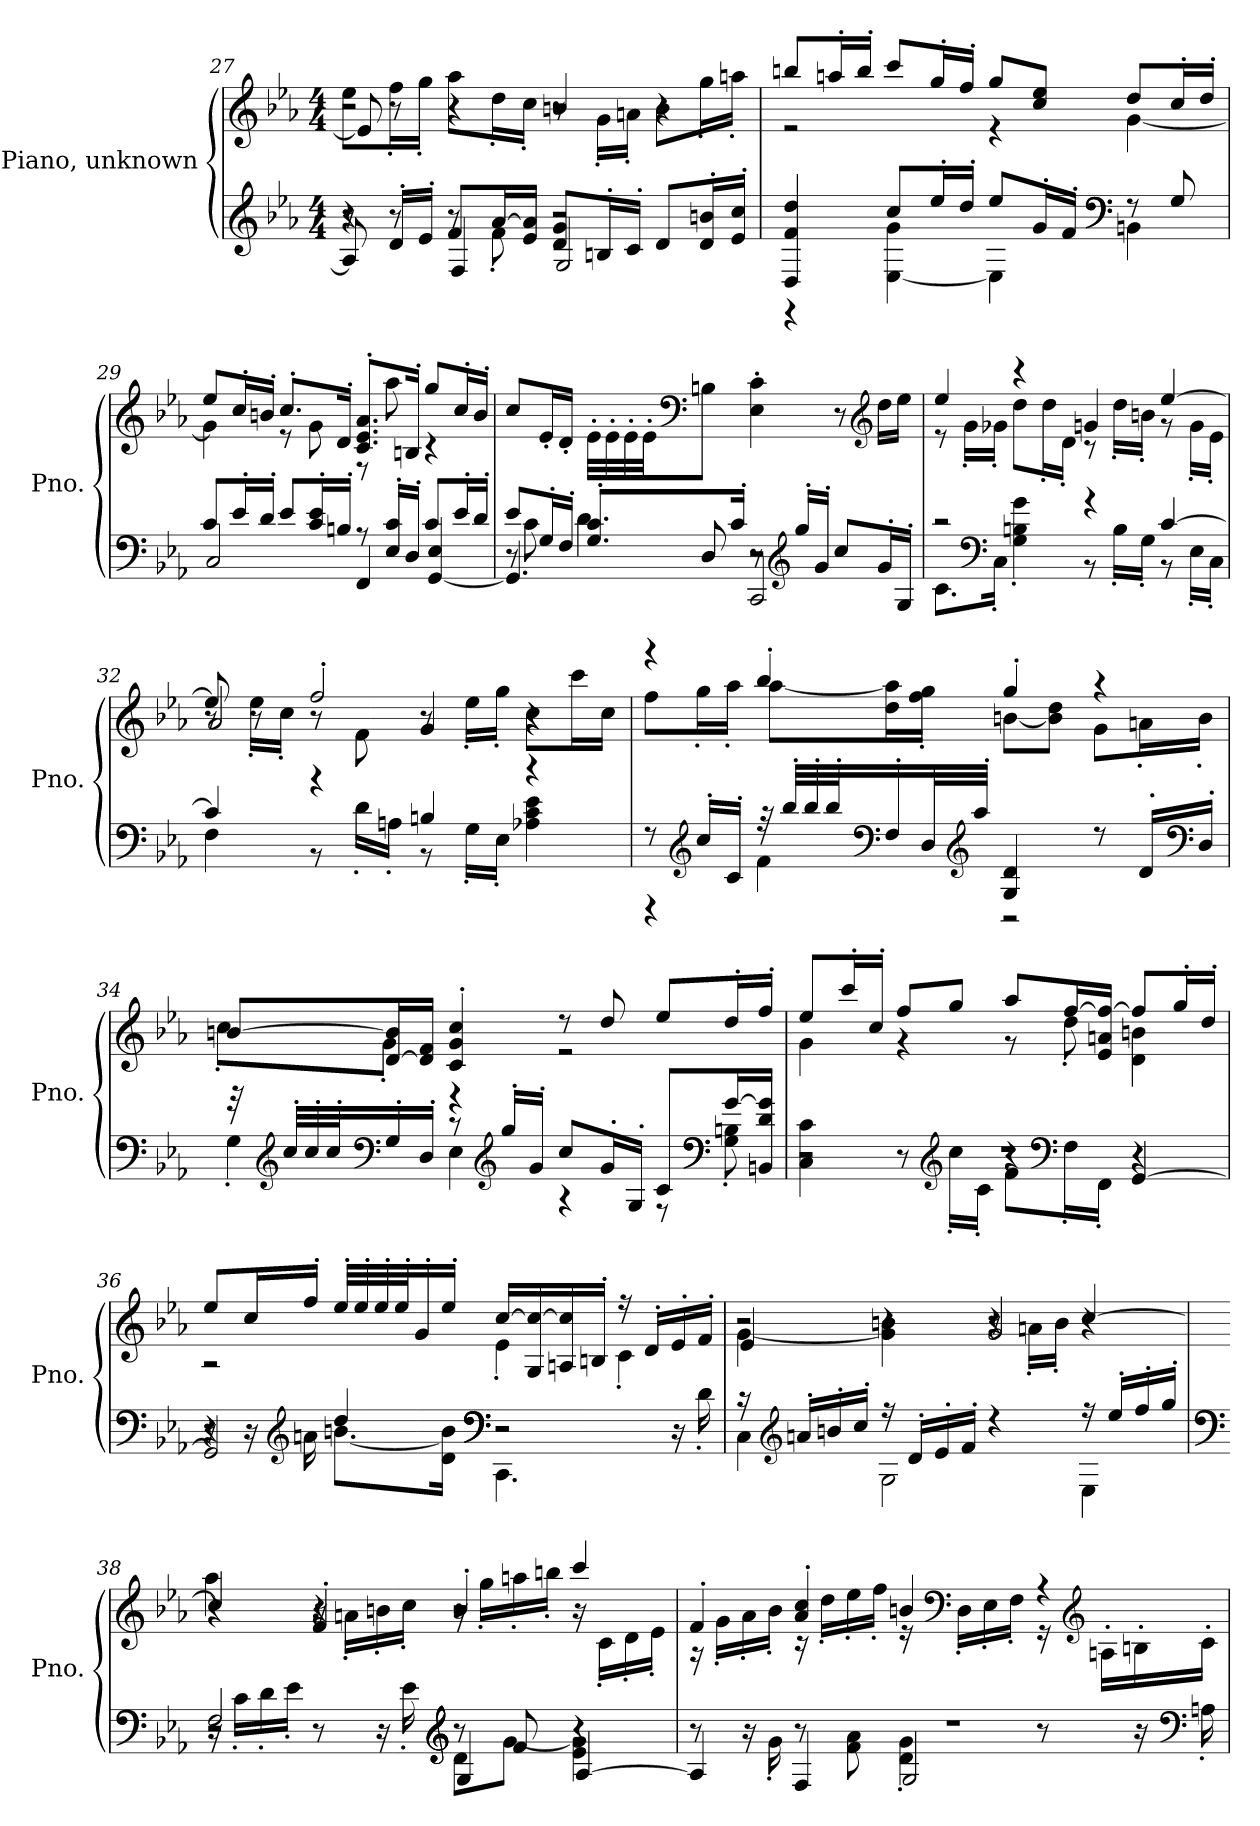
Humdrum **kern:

**kern	**kern
*part1	*part1
*staff2	*staff1
*I"Piano, unknown	*
*I'Pno.	*
!!LO:LB:g=z
*clefG2	*clefG2
*k[b-e-a-]	*k[b-e-a-]
*M4/4	*M4/4
=27	=27
*^	*^
*	*^	*	*^
8r	4r	8A-/]	2r	8ee-\L	8e-/]
16d'/LL	.	8r	.	16ff'\L	8r
16e-'/JJ	.	.	.	16gg'\JJ	.
8f/L	8r	4F/	.	8aa-\L	4r
[16a-/L	8f'\	.	.	16dd'\L	.
16e-/ 16a-/]JJ	.	.	.	16cc'\JJ	.
8d/ 8g/L	2r	2G/	4bn/	8r	2r
16Bn'/L	.	.	.	16g'\LL	.
16c'/JJ	.	.	.	16an'\JJ	.
8d/L	.	.	4r	8b\L	.
16d/' 16bn/'L	.	.	.	16gg'\L	.
16e-/' 16cc/'JJ	.	.	.	16aan'\JJ	.
*	*v	*v	*	*	*
*	*	*	*v	*v
=28	=28	=28	=28
4D/ 4f/ 4dd/	4r	8bbn/L	2r
.	.	16aan'/L	.
.	.	16bb'/JJ	.
8cc/L	[4E-\ 4g\	8ccc/L	.
16ee-'/L	.	16gg'/L	.
16dd'/JJ	.	16ff'/JJ	.
8ee-/L	4E-\]	8gg/L	4r
16g'/L	.	8cc/ 8ee-/J	.
16f'/JJ	.	.	.
*clefF4	*	*	*
8r	4BBn\	8dd/L	[4g\
8G/	.	16cc'/L	.
.	.	16dd'/JJ	.
!!LO:LB:g=z	!!
=29	=29	=29	=29
8c/L	2C/	8ee-/L	4g\]
16e-'/L	.	16cc'/L	.
16d'/JJ	.	16bn'/JJ	.
8e-/L	.	8.cc'/L	8r
16c/' 16e-/'L	.	.	8g\
16Bn'/JJ	.	16d'/Jk	.
8r	4FF/	8.c/' 8.e-/' 8.a-/'L	8r
16E-/' 16c/'LL	.	.	8aa-\
16D'/JJ	.	16Bn'/Jk	.
8c/L	[4GG/ 4E-/	8gg/L	4r
16e-'/L	.	16cc'/L	.
16d'/JJ	.	16b'/JJ	.
*	*	*v	*v
=30	=30	=30
*	*^	*
8e-/L	8r	4.GG/]	8cc/L
16G'/L	8c\	.	16e-'/L
16F'/JJ	.	.	16d'/JJ
8.G/' 8.c/'L	4d\	.	32e-'\LLL
.	.	.	32e-'\
.	.	.	32e-'\
.	.	.	32e-'\JJ
*	*	*	*clefF4
.	.	8D/	8Bn\J
16c'/Jk	.	.	.
8r	2r	2CC/	4E-\' 4c\'
*clefG2	*	*	*
16gg'/LL	.	.	.
16g'/JJ	.	.	.
8cc/L	.	.	8r
*	*	*	*clefG2
16g'/L	.	.	16dd\LL
16G'/JJ	.	.	16ee-\JJ
*	*v	*v	*
!!LO:LB:g=z
=31	=31	=31
*	*	*^
2r	8.c\L	4ee-/	8r
.	.	.	16g'\LL
*clefF4	*	*	*
.	16C'\Jk	.	16g-X'\JJ
.	4G\' 4Bn\' 4g\'	4r	8dd\L
.	.	.	16dd'\L
.	.	.	16d'\JJ
4r	8r	4gn/	8r
.	16B'\LL	.	16dd'\LL
.	16G'\JJ	.	16bn'\JJ
[4c/	8r	[4ee-/	8r
.	16E-'\LL	.	16g'\LL
.	16C'\JJ	.	16e-'\JJ
=32	=32	=32	=32
*	*	*	*^
4c/]	4F\	8ee-/]	8r	2a-/
.	.	8r	16ee-'\LL	.
.	.	.	16cc'\JJ	.
4r	8r	2ff'/	8r	.
.	16d'\LL	.	8f\	.
.	16An'\JJ	.	.	.
4Bn/	8r	.	8r	4g/
.	16G'\LL	.	16ee-'\LL	.
.	16E-'\JJ	.	16gg'\JJ	.
4r	4A-X\ 4c\ 4e-\	4r	8cc\L	4r
.	.	.	16ccc\L	.
.	.	.	16cc\JJ	.
*	*	*	*v	*v
!!LO:PB:g=z
=33	=33	=33	=33
8r	4r	4r	8ff\L
*clefG2	*	*	*
16cc'/LL	.	.	16gg'\L
16c'/JJ	.	.	16aa-'\JJ
32r	4f\	4bb-'/	[8aa-\L
32bb-'/LLL	.	.	.
32bb-'/	.	.	.
32bb-'/J	.	.	.
*clefF4	*	*	*
16F'/	.	.	16dd\ 16aa-\]L
32D/L	.	.	16ff\' 16gg\'JJ
*clefG2	*	*	*
32aa-'/JJJ	.	.	.
4G/ 4d/	2r	4gg'/	[8bn\L
.	.	.	8b\] 8dd\J
8r	.	4r	8g\L
16d'/LL	.	.	16an'\L
*clefF4	*	*	*
16D'/JJ	.	.	16b'\JJ
!!LO:LB:g=z	!!
=34	=34	=34	=34
32r	4G'\	[8bn/L	8cc'\L
*clefG2	*	*	*
32cc'/LLL	.	.	.
32cc'/	.	.	.
32cc'/J	.	.	.
*clefF4	*	*	*
16G'/	.	[16d/ 16b/]L	8g'\J
16D'/JJ	.	16d/] 16f/JJ	.
8r	4E-\	4c/' 4g/' 4cc/'	4r
*clefG2	*	*	*
16gg'/LL	.	.	.
16g'/JJ	.	.	.
8cc/L	4r	8r	2r
16g'/L	.	8dd/	.
16G'/JJ	.	.	.
8c/L	8r	8ee-/L	.
*clefF4	*	*	*
[16g/L	8G\' 8Bn\'	16dd'/L	.
16BBn/ 16d/ 16g/]JJ	.	16ff'/JJ	.
=35	=35	=35	=35
*	*^	*	*
1r	4C\ 4c\	2r	8ee-/L	4g\
.	.	.	16ccc'/L	.
.	.	.	16cc'/JJ	.
.	8r	.	8ff/L	4r
*clefG2	*	*	*	*
.	16cc'\LL	.	8gg/J	.
.	16c'\JJ	.	.	.
.	8f\L	4r	8aa-/L	8r
*clefF4	*	*	*	*
.	16F'\L	.	[16ff/L	8dd'\
.	16FF'\JJ	.	16e-/ 16an/ 16ff/_JJ	.
.	4r	[4GG/	8ff/L]	4d\ 4bn\
.	.	.	16gg'/L	.
.	.	.	16dd'/JJ	.
!!LO:LB:g=z	!!
=36	=36	=36	=36	=36
4r	8r	2GG/]	8ee-/L	2r
.	16r	.	16cc/L	.
*clefG2	*	*	*	*
.	16an\	.	16ff'/JJ	.
4dd/	[8.bn\L	.	32ee-'/LLL	.
.	.	.	32ee-'/	.
.	.	.	32ee-'/	.
.	.	.	32ee-'/J	.
.	.	.	16g'/	.
.	16d\ 16b\]Jk	.	16ee-'/JJ	.
*clefF4	*	*	*	*
2r	4.CC\	2r	[16cc/LL	4e-'\
.	.	.	16G/ 16cc/_	.
.	.	.	16An/ 16cc/]	.
.	.	.	16Bn'/JJ	.
.	.	.	16r	4c'\
.	.	.	16d'/LL	.
.	16r	.	16e-'/	.
.	16d'\	.	16f'/JJ	.
*	*v	*v	*	*
=37	=37	=37	=37
*	*	*	*^
16r	4C\	2r	[4g\	4e-/
*clefG2	*	*	*	*
16an'/LL	.	.	.	.
16bn'/	.	.	.	.
16cc'/JJ	.	.	.	.
16r	2G\	.	4g\] 4bn\	4r
16d'/LL	.	.	.	.
16e-'/	.	.	.	.
16f'/JJ	.	.	.	.
4r	.	4r	8r	2g/
.	.	.	16an'\LL	.
.	.	.	16b'\JJ	.
16r	4E-\	[4cc/	4r	.
16ee-'/LL	.	.	.	.
16ff'/	.	.	.	.
16gg'/JJ	.	.	.	.
*v	*v	*	*	*
!!LO:LB:g=z	!!	!!
=38	=38	=38	=38
*clefF4	*	*	*
*^	*	*	*
*	*^	*	*	*
2r	16r	2F/	4cc/]	4aa-\	4r
.	16c'\LL	.	.	.	.
.	16d'\	.	.	.	.
.	16e-'\JJ	.	.	.	.
.	8r	.	4r	16r	4f'/
.	.	.	.	16an'\LL	.
.	16r	.	.	16bn'\	.
.	16e-'\	.	.	16cc'\JJ	.
*clefG2	*	*	*	*	*
8r	8d\L	4G/	2r	16r	4b'/
.	.	.	.	16gg'\LL	.
8f/	[8g\J	.	.	16aan'\	.
.	.	.	.	16bbn'\JJ	.
4r	4e-\ 4g\]	[4A-/	.	16r	4ccc/
.	.	.	.	16c'\LL	.
.	.	.	.	16d'\	.
.	.	.	.	16e-'\JJ	.
*	*	*	*	*v	*v
!!LO:LB:g=z
=39	=39	=39	=39	=39
1r	8r	4A-/]	4f'/	16r
.	.	.	.	16g'\LL
.	16r	.	.	16a-'\
.	16g'\	.	.	16b-'\JJ
.	8r	4F/	4a-/' 4cc/'	16r
.	.	.	.	16dd'\LL
.	8f\ 8a-\	.	.	16ee-'\
.	.	.	.	16ff'\JJ
.	4d\' 4g\'	2G/	4bn/	16r
*	*	*	*clefF4	*
.	.	.	.	16D'\LL
.	.	.	.	16E-'\
.	.	.	.	16F'\JJ
.	8r	.	4r	16r
*	*	*	*clefG2	*
.	.	.	.	16An'\LL
.	16r	.	.	16Bn'\
*clefF4	*	*	*	*
.	16An'\	.	.	16c'\JJ
*v	*v	*v	*	*
*	*v	*v
=	=
*-	*-
